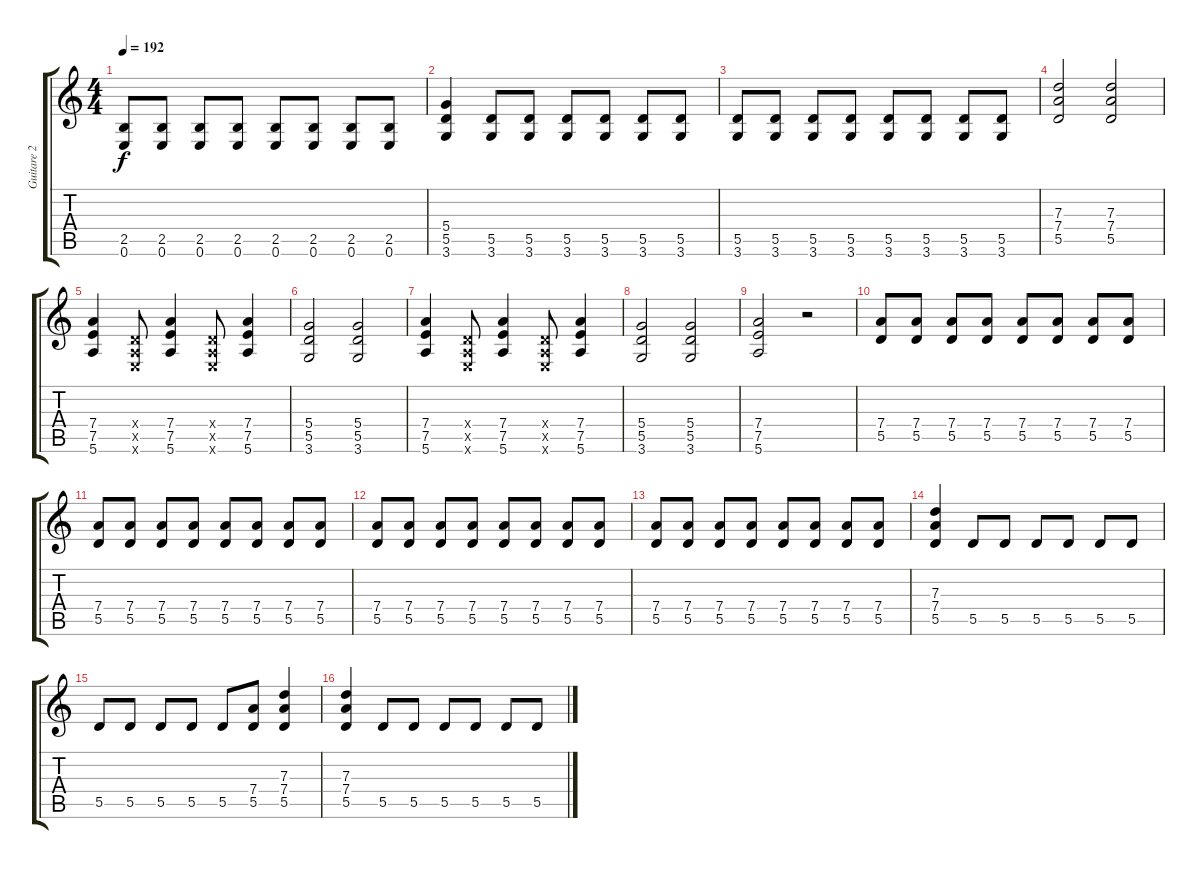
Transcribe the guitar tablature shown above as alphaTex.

\track ("Guitare 2" "Guitare 2") {instrument distortionguitar}
\staff {score tabs}
\tuning (E4 B3 G3 D3 A2 E2) {hide}
\ts (4 4)
\tempo 192
\clef g2
\ks c
(2.5 0.6).8{dy f} (2.5 0.6).8 (2.5 0.6).8 (2.5 0.6).8 (2.5 0.6).8 (2.5 0.6).8 (2.5 0.6).8 (2.5 0.6).8 |
(5.4 5.5 3.6).4 (5.5 3.6).8 (5.5 3.6).8 (5.5 3.6).8 (5.5 3.6).8 (5.5 3.6).8 (5.5 3.6).8 |
(5.5 3.6).8 (5.5 3.6).8 (5.5 3.6).8 (5.5 3.6).8 (5.5 3.6).8 (5.5 3.6).8 (5.5 3.6).8 (5.5 3.6).8 |
(7.3 7.4 5.5).2 (7.3 7.4 5.5).2 |
(7.4 7.5 5.6).4 (0.4{x} 0.5{x} 0.6{x}).8 (7.4 7.5 5.6).4 (0.4{x} 0.5{x} 0.6{x}).8 (7.4 7.5 5.6).4 |
(5.4 5.5 3.6).2 (5.4 5.5 3.6).2 |
(7.4 7.5 5.6).4 (0.4{x} 0.5{x} 0.6{x}).8 (7.4 7.5 5.6).4 (0.4{x} 0.5{x} 0.6{x}).8 (7.4 7.5 5.6).4 |
(5.4 5.5 3.6).2 (5.4 5.5 3.6).2 |
(7.4 7.5 5.6).2 r.2 |
(7.4 5.5).8 (7.4 5.5).8 (7.4 5.5).8 (7.4 5.5).8 (7.4 5.5).8 (7.4 5.5).8 (7.4 5.5).8 (7.4 5.5).8 |
(7.4 5.5).8 (7.4 5.5).8 (7.4 5.5).8 (7.4 5.5).8 (7.4 5.5).8 (7.4 5.5).8 (7.4 5.5).8 (7.4 5.5).8 |
(7.4 5.5).8 (7.4 5.5).8 (7.4 5.5).8 (7.4 5.5).8 (7.4 5.5).8 (7.4 5.5).8 (7.4 5.5).8 (7.4 5.5).8 |
(7.4 5.5).8 (7.4 5.5).8 (7.4 5.5).8 (7.4 5.5).8 (7.4 5.5).8 (7.4 5.5).8 (7.4 5.5).8 (7.4 5.5).8 |
(7.3 7.4 5.5).4 5.5.8 5.5.8 5.5.8 5.5.8 5.5.8 5.5.8 |
5.5.8 5.5.8 5.5.8 5.5.8 5.5.8 (7.4 5.5).8 (7.3 7.4 5.5).4 |
(7.3 7.4 5.5).4 5.5.8 5.5.8 5.5.8 5.5.8 5.5.8 5.5.8
